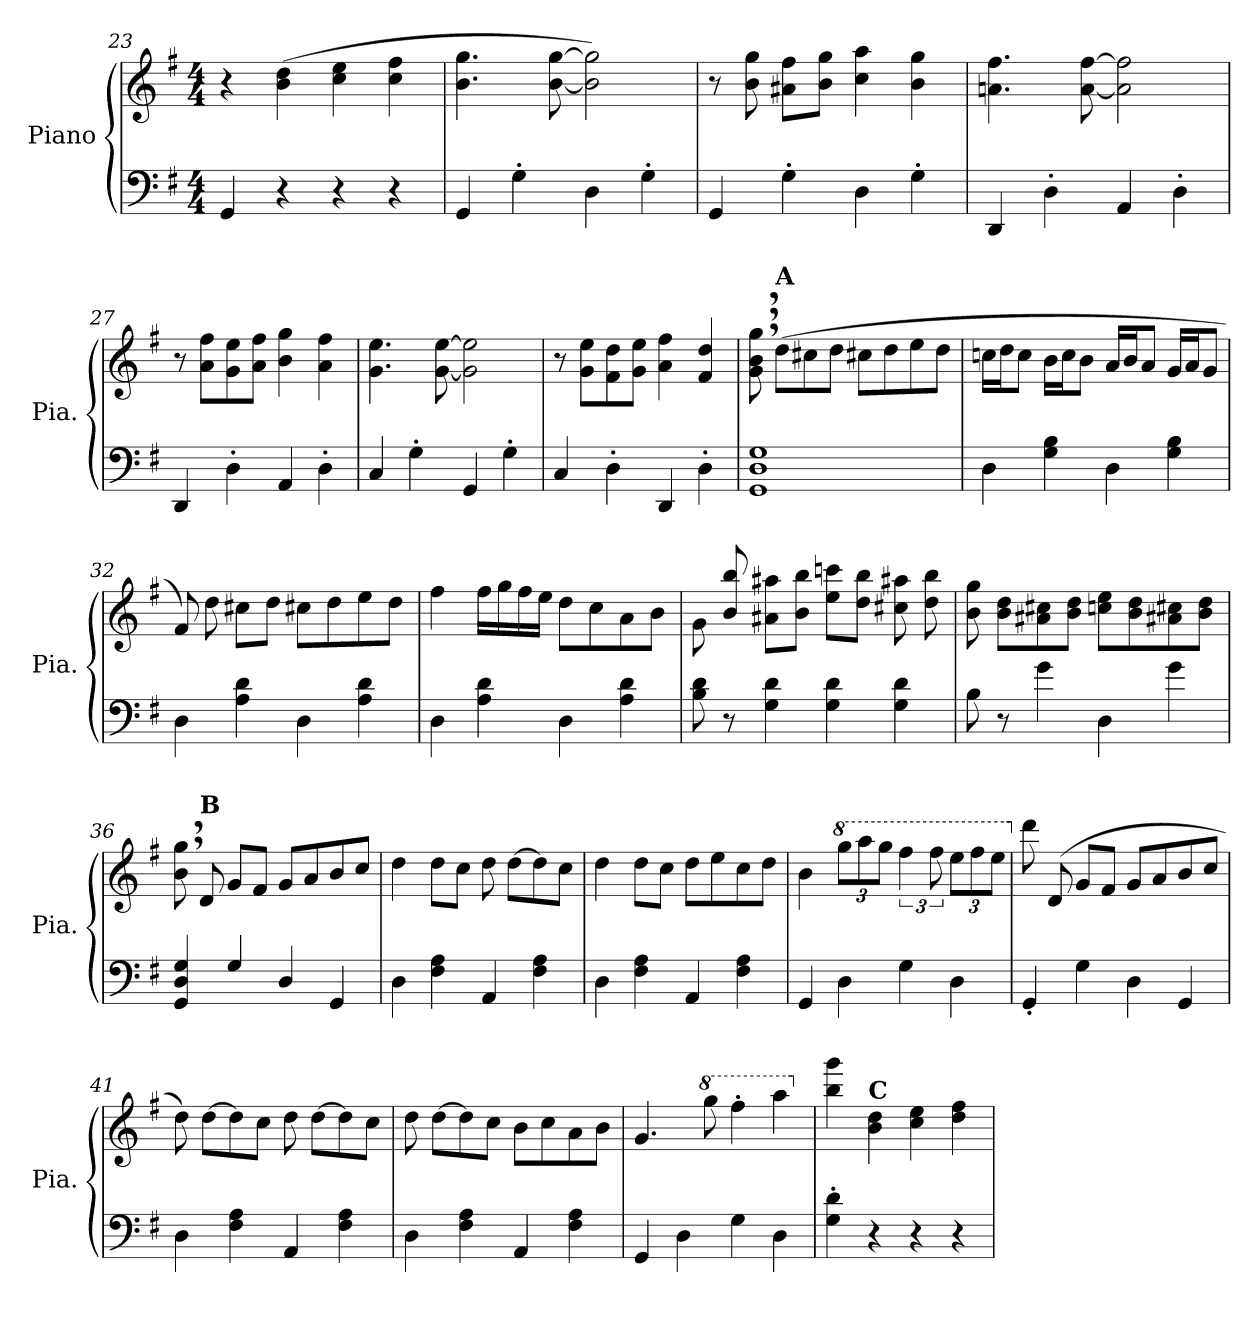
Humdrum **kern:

**kern	**kern
*part1	*part1
*staff2	*staff1
*I"Piano	*
*I'Pia.	*
*clefF4	*clefG2
*k[f#]	*k[f#]
*M4/4	*M4/4
=23	=23
4GG/	4r
4r	(4b\ 4dd\
4r	4cc\ 4ee\
4r	4cc\ 4ff#\
=24	=24
4GG/	4.b\ 4.gg\
4G'\	.
.	[8b\ [8gg\
4D\	2b\] 2gg\])
4G'\	.
=25	=25
4GG/	8r
.	8b\ 8gg\
4G'\	8a#X\ 8ff#\L
.	8b\ 8gg\J
4D\	4cc\ 4aa\
4G'\	4b\ 4gg\
!!LO:LB:g=z
=26	=26
4DD/	4.an\ 4.ff#\
4D'\	.
.	[8a\ [8ff#\
4AA/	2a\] 2ff#\]
4D'\	.
=27	=27
4DD/	8r
.	8a\ 8ff#\L
4D'\	8g\ 8ee\
.	8a\ 8ff#\J
4AA/	4b\ 4gg\
4D'\	4a\ 4ff#\
=28	=28
4C/	4.g\ 4.ee\
4G'\	.
.	[8g\ [8ee\
4GG/	2g\] 2ee\]
4G'\	.
=29	=29
4C/	8r
.	8g\ 8ee\L
4D'\	8f#\ 8dd\
.	8g\ 8ee\J
4DD/	4a\ 4ff#\
4D'\	4f#/ 4dd/
!!LO:LB:g=z
=30	=30
1GG 1D 1G	8g\, 8b\, 8gg\,
!	!LO:TX:a:B:t=A
.	(8dd\L
.	8cc#X\
.	8dd\J
.	8cc#X\L
.	8dd\
.	8ee\
.	8dd\J
=31	=31
4D\	16ccn\LL
.	16dd\J
.	8cc\J
4G\ 4B\	16b\LL
.	16cc\J
.	8b\J
4D\	16a/LL
.	16b/J
.	8a/J
4G\ 4B\	16g/LL
.	16a/J
.	8g/J
=32	=32
4D\	8f#/)
.	8dd\
4A\ 4d\	8cc#X\L
.	8dd\J
4D\	8cc#X\L
.	8dd\
4A\ 4d\	8ee\
.	8dd\J
!!LO:LB:g=z
=33	=33
4D\	4ff#\
4A\ 4d\	16ff#\LL
.	16gg\
.	16ff#\
.	16ee\JJ
4D\	8dd\L
.	8cc\
4A\ 4d\	8a\
.	8b\J
=34	=34
8B\ 8d\	8g\
8r	8b/ 8bb/
4G\ 4d\	8a#X\ 8aa#X\L
.	8b\ 8bb\J
4G\ 4d\	8ee\ 8cccn\L
.	8dd\ 8bb\J
4G\ 4d\	8cc#X\ 8aa#X\
.	8dd\ 8bb\
=35	=35
8B\	8b\ 8gg\
8r	8b\ 8dd\L
4g\	8a#X\ 8cc#X\
.	8b\ 8dd\J
4D\	8ccn\ 8ee\L
.	8b\ 8dd\
4g\	8a#X\ 8cc#X\
.	8b\ 8dd\J
!!LO:LB:g=z
=36	=36
*^	*
4rAyy	4GG/ 4D/ 4G/	8b\, 8gg\,
!	!	!LO:TX:a:B:t=B
.	.	8d/
*	*	*MM127
4G/	2.ryy	8g/L
.	.	8f#/J
4D/	.	8g/L
.	.	8a/
4GG/	.	8b/
.	.	8cc/J
*v	*v	*
=37	=37
4D\	4dd\
4F#\ 4A\	8dd\L
.	8cc\J
4AA/	8dd\
.	[8dd\L
4F#\ 4A\	8dd\]
.	8cc\J
=38	=38
4D\	4dd\
4F#\ 4A\	8dd\L
.	8cc\J
4AA/	8dd\L
.	8ee\
4F#\ 4A\	8cc\
.	8dd\J
=39	=39
4GG/	4b\
*	*8va
*	*Xbrackettup
4D\	12ggg\L
.	12aaa\
.	12ggg\J
*	*brackettup
4G\	6fff#\
.	12fff#\
*	*Xbrackettup
4D\	12eee\L
.	12fff#\
.	12eee\J
!!LO:LB:g=z
=40	=40
*	*X8va
4GG'/	8ddd\
.	(8d/
4G\	8g/L
.	8f#/J
4D\	8g/L
.	8a/
4GG/	8b/
.	8cc/J
=41	=41
4D\	8dd\)
.	[8dd\L
4F#\ 4A\	8dd\]
.	8cc\J
4AA/	8dd\
.	[8dd\L
4F#\ 4A\	8dd\]
.	8cc\J
=42	=42
4D\	8dd\
.	[8dd\L
4F#\ 4A\	8dd\]
.	8cc\J
4AA/	8b\L
.	8cc\
4F#\ 4A\	8a\
.	8b\J
=43	=43
4GG/	4.g/
4D\	.
*	*8va
.	8ggg\
4G\	4fff#'\
4D\	4aaa\
!!LO:LB:g=z
=44	=44
*	*X8va
4G\' 4d\'	4bb\ 4ggg\
*	*MM127
!	!LO:TX:a:B:t=C
4r	4b\ 4dd\
4r	4cc\ 4ee\
4r	4dd\ 4ff#\
=	=
*-	*-
